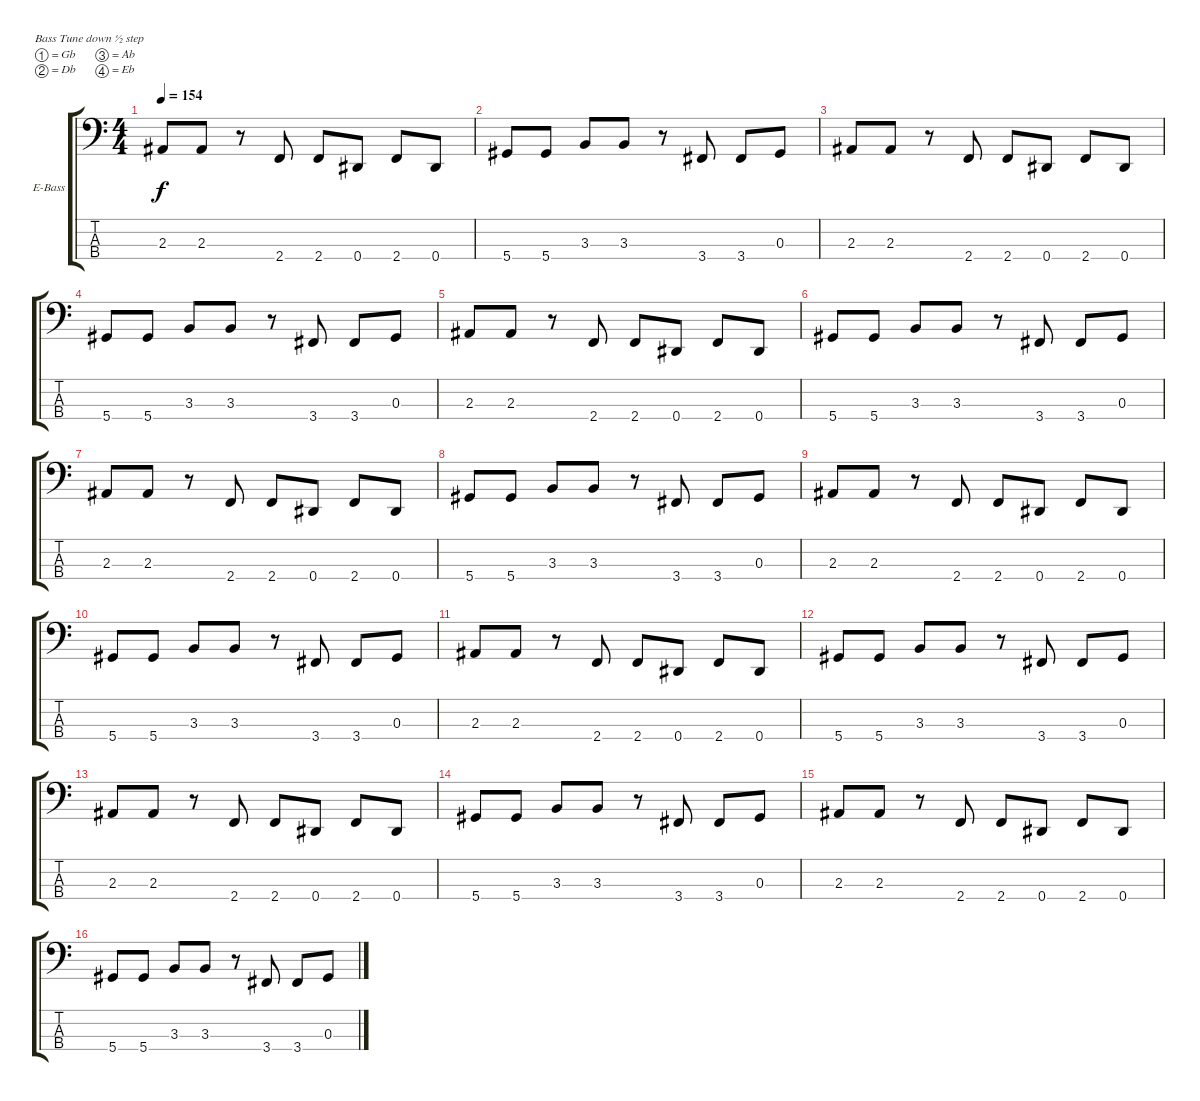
\defaultSystemsLayout 4
\bracketExtendMode groupsimilarinstruments
\firstSystemTrackNameOrientation horizontal
\otherSystemsTrackNameOrientation horizontal
\track ("Electric Bass" "E-Bass") {instrument electricbassfinger}
\staff {score tabs}
\tuning (Gb2 Db2 Ab1 Eb1)
\ts (4 4)
\tempo 154
\clef f4
\ks c
2.3.8{dy f} 2.3.8 r.8 2.4.8 2.4.8 0.4.8 2.4.8 0.4.8 |
5.4.8 5.4.8 3.3.8 3.3.8 r.8 3.4.8 3.4.8 0.3.8 |
2.3.8 2.3.8 r.8 2.4.8 2.4.8 0.4.8 2.4.8 0.4.8 |
5.4.8 5.4.8 3.3.8 3.3.8 r.8 3.4.8 3.4.8 0.3.8 |
2.3.8 2.3.8 r.8 2.4.8 2.4.8 0.4.8 2.4.8 0.4.8 |
5.4.8 5.4.8 3.3.8 3.3.8 r.8 3.4.8 3.4.8 0.3.8 |
2.3.8 2.3.8 r.8 2.4.8 2.4.8 0.4.8 2.4.8 0.4.8 |
5.4.8 5.4.8 3.3.8 3.3.8 r.8 3.4.8 3.4.8 0.3.8 |
2.3.8 2.3.8 r.8 2.4.8 2.4.8 0.4.8 2.4.8 0.4.8 |
5.4.8 5.4.8 3.3.8 3.3.8 r.8 3.4.8 3.4.8 0.3.8 |
2.3.8 2.3.8 r.8 2.4.8 2.4.8 0.4.8 2.4.8 0.4.8 |
5.4.8 5.4.8 3.3.8 3.3.8 r.8 3.4.8 3.4.8 0.3.8 |
2.3.8 2.3.8 r.8 2.4.8 2.4.8 0.4.8 2.4.8 0.4.8 |
5.4.8 5.4.8 3.3.8 3.3.8 r.8 3.4.8 3.4.8 0.3.8 |
2.3.8 2.3.8 r.8 2.4.8 2.4.8 0.4.8 2.4.8 0.4.8 |
5.4.8 5.4.8 3.3.8 3.3.8 r.8 3.4.8 3.4.8 0.3.8
